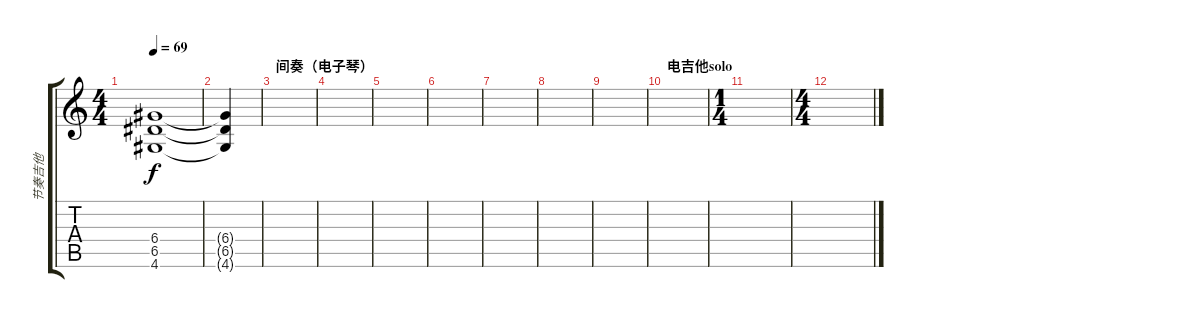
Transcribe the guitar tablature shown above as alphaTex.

\track ("节奏吉他" "节奏吉他") {instrument distortionguitar}
\staff {score tabs}
\tuning (E4 B3 G3 D3 A2 E2) {hide}
\ts (4 4)
\tempo 69
\clef g2
\ks c
(6.4 6.5 4.6).1{dy f} |
(6.4{t} 6.5{t} 4.6{t}).4 |
\section ("" "间奏（电子琴）")
|
|
|
|
|
|
|
\section ("" "电吉他solo")
|
\ts (1 4)
|
\ts (4 4)
